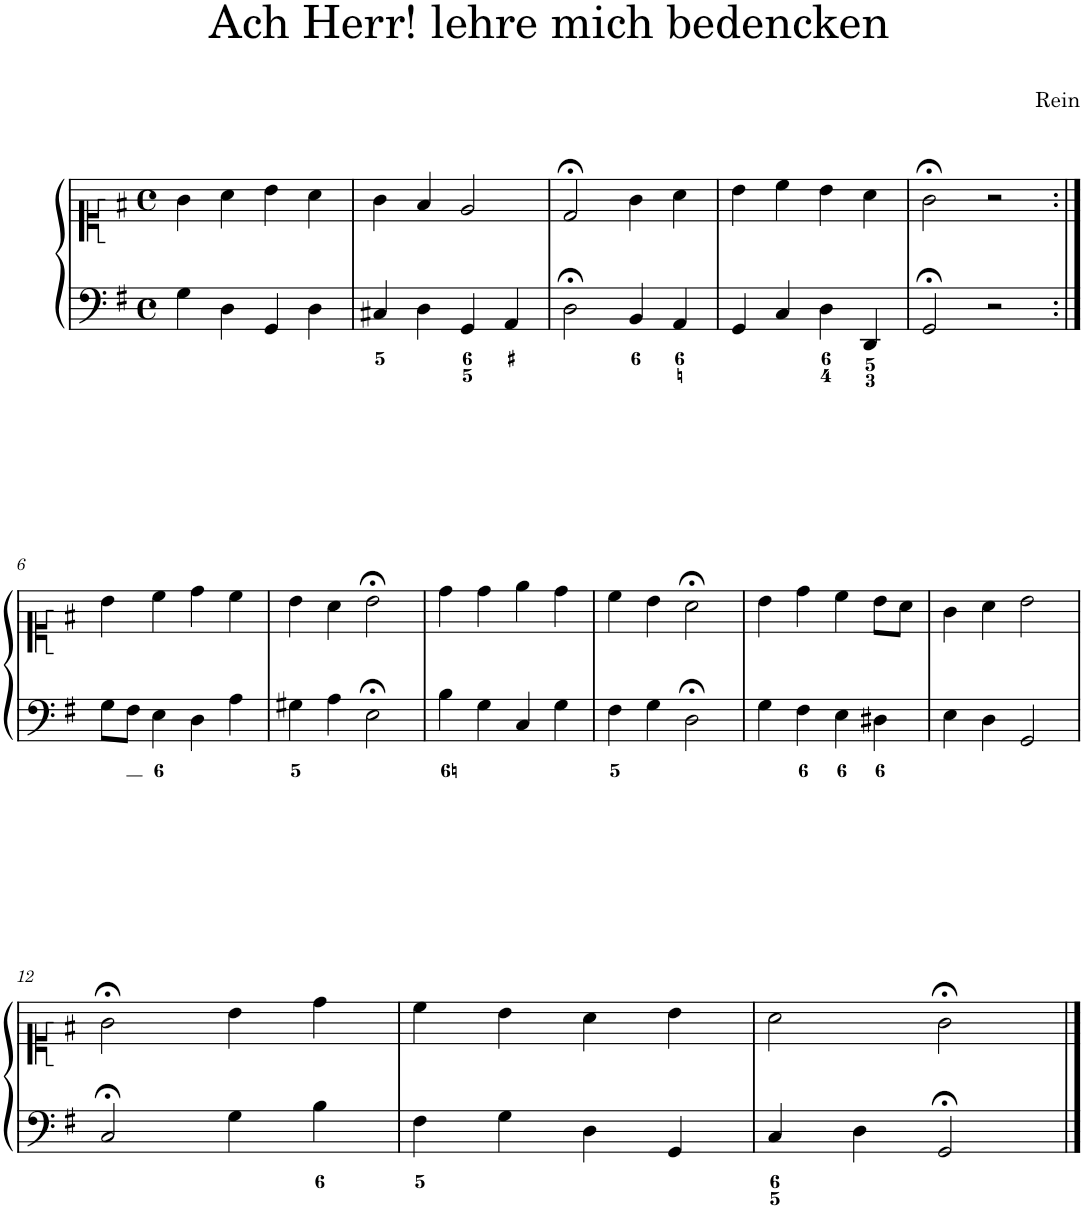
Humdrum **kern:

**kern	**kern
*part1	*part1
*staff2	*staff1
*I"Piano	*
*I'Pno.	*
*clefF4	*clefC1
*k[f#]	*k[f#]
*M4/4	*M4/4
*met(c)	*met(c)
=1	=1
4G\	4g\
4D\	4a\
4GG/	4b\
4D\	4a\
=2	=2
4C#X/	4g\
4D\	4f#/
4GG/	2e/
4AA/	.
=3	=3
2D;<\	2d;</
4BB/	4g\
4AA/	4a\
=4	=4
4GG/	4b\
4C/	4cc\
4D\	4b\
4DD/	4a\
=5	=5
2GG;</	2g;<\
2r	2r
!!LO:LB:g=z
=6:|!	=6:|!
8G\L	4b\
8F#\J	.
4E\	4cc\
4D\	4dd\
4A\	4cc\
=7	=7
4G#X\	4b\
4A\	4a\
2E;<\	2b;<\
=8	=8
4B\	4dd\
4G\	4dd\
4C/	4ee\
4G\	4dd\
=9	=9
4F#\	4cc\
4G\	4b\
2D;<\	2a;<\
=10	=10
4G\	4b\
4F#\	4dd\
4E\	4cc\
4D#X\	8b\L
.	8a\J
=11	=11
4E\	4g\
4D\	4a\
2GG/	2b\
!!LO:LB:g=z
=12	=12
2C;</	2g;<\
4G\	4b\
4B\	4dd\
=13	=13
4F#\	4cc\
4G\	4b\
4D\	4a\
4GG/	4b\
=14	=14
4C/	2a\
4D\	.
2GG;</	2g;<\
==	==
*-	*-
